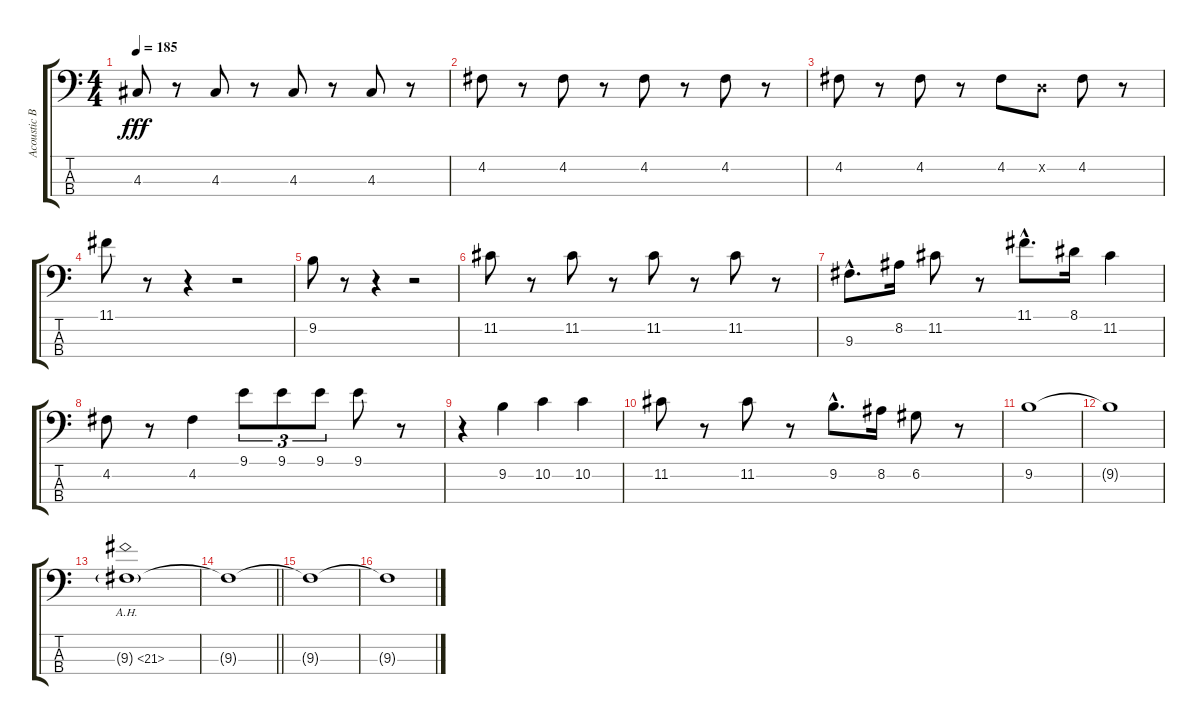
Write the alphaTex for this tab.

\track ("Acoustic Bass " "Acoustic B") {instrument electricbassfinger}
\staff {score tabs}
\tuning (G2 D2 A1 E1) {hide}
\ts (4 4)
\tempo 185
\clef f4
\ks c
4.3.8{dy fff} r.8 4.3.8 r.8 4.3.8 r.8 4.3.8 r.8 |
4.2.8 r.8 4.2.8 r.8 4.2.8 r.8 4.2.8 r.8 |
4.2.8 r.8 4.2.8 r.8 4.2.8 0.2{x}.8 4.2.8 r.8 |
11.1.8 r.8 r.4 r.2 |
9.2.8 r.8 r.4 r.2 |
11.2.8 r.8 11.2.8 r.8 11.2.8 r.8 11.2.8 r.8 |
9.3{hac}.8{d} 8.2.16 11.2.8 r.8 11.1{hac}.8{d} 8.1.16 11.2.4 |
4.2.8 r.8 4.2.4 9.1.8{tu (3 2)} 9.1.8{tu (3 2)} 9.1.8{tu (3 2)} 9.1.8 r.8 |
r.4 9.2.4 10.2.4 10.2.4 |
11.2.8 r.8 11.2.8 r.8 9.2{hac}.8{d} 8.2.16 6.2.8 r.8 |
9.2.1 |
9.2{t}.1 |
9.3{ah 12 g}.1 |
\barLineRight lightlight
9.3{t}.1 |
9.3{t}.1 |
9.3{t}.1
